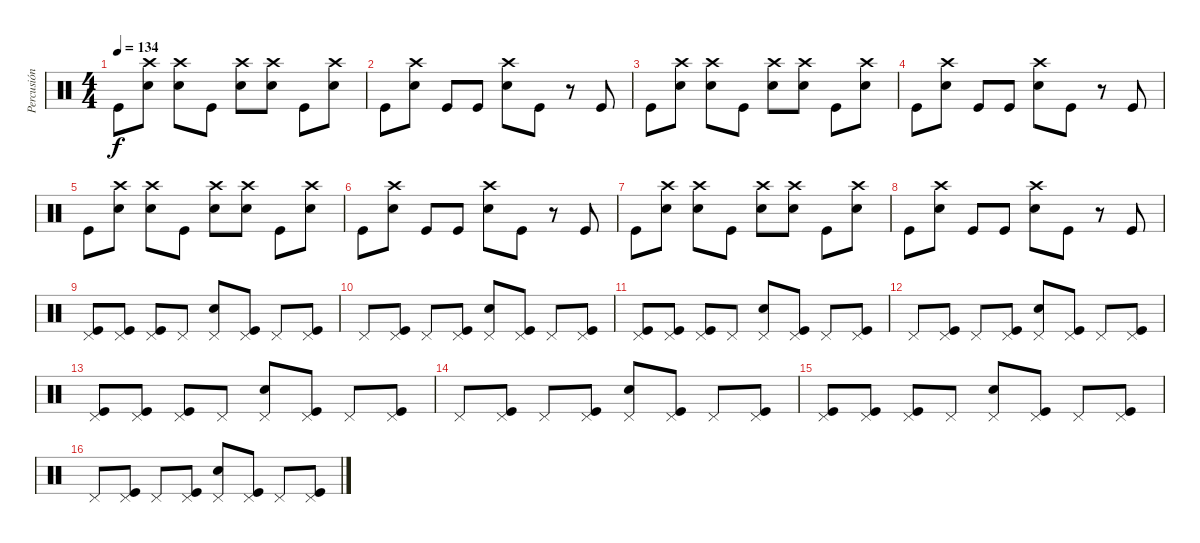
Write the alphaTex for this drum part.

\track ("Percusión" "Percusión") {instrument percussion}
\staff {score}
\articulation defaults
\ts (4 4)
\tempo 134
\clef neutral
\ks c "Kick (hit)".8{dy f}
("Crash high (hit)" "Snare (hit) 2").8 ("Crash high (hit)" "Snare (hit) 2").8 "Kick (hit)".8 ("Crash high (hit)" "Snare (hit) 2").8 ("Crash high (hit)" "Snare (hit) 2").8 "Kick (hit)".8 ("Crash high (hit)" "Snare (hit) 2").8 |
"Kick (hit)".8 ("Crash high (hit)" "Snare (hit) 2").8 "Kick (hit)".8 "Kick (hit)".8 ("Crash high (hit)" "Snare (hit) 2").8 "Kick (hit)".8 r.8 "Kick (hit)".8 |
"Kick (hit)".8 ("Crash high (hit)" "Snare (hit) 2").8 ("Crash high (hit)" "Snare (hit) 2").8 "Kick (hit)".8 ("Crash high (hit)" "Snare (hit) 2").8 ("Crash high (hit)" "Snare (hit) 2").8 "Kick (hit)".8 ("Crash high (hit)" "Snare (hit) 2").8 |
"Kick (hit)".8 ("Crash high (hit)" "Snare (hit) 2").8 "Kick (hit)".8 "Kick (hit)".8 ("Crash high (hit)" "Snare (hit) 2").8 "Kick (hit)".8 r.8 "Kick (hit)".8 |
"Kick (hit)".8 ("Crash high (hit)" "Snare (hit) 2").8 ("Crash high (hit)" "Snare (hit) 2").8 "Kick (hit)".8 ("Crash high (hit)" "Snare (hit) 2").8 ("Crash high (hit)" "Snare (hit) 2").8 "Kick (hit)".8 ("Crash high (hit)" "Snare (hit) 2").8 |
"Kick (hit)".8 ("Crash high (hit)" "Snare (hit) 2").8 "Kick (hit)".8 "Kick (hit)".8 ("Crash high (hit)" "Snare (hit) 2").8 "Kick (hit)".8 r.8 "Kick (hit)".8 |
"Kick (hit)".8 ("Crash high (hit)" "Snare (hit) 2").8 ("Crash high (hit)" "Snare (hit) 2").8 "Kick (hit)".8 ("Crash high (hit)" "Snare (hit) 2").8 ("Crash high (hit)" "Snare (hit) 2").8 "Kick (hit)".8 ("Crash high (hit)" "Snare (hit) 2").8 |
"Kick (hit)".8 ("Crash high (hit)" "Snare (hit) 2").8 "Kick (hit)".8 "Kick (hit)".8 ("Crash high (hit)" "Snare (hit) 2").8 "Kick (hit)".8 r.8 "Kick (hit)".8 |
("Pedal Hi-Hat (hit)" "Kick (hit)").8 ("Pedal Hi-Hat (hit)" "Kick (hit)").8 ("Pedal Hi-Hat (hit)" "Kick (hit)").8 "Pedal Hi-Hat (hit)".8 ("Pedal Hi-Hat (hit)" "Snare (hit) 2").8 ("Pedal Hi-Hat (hit)" "Kick (hit)").8 "Pedal Hi-Hat (hit)".8 ("Pedal Hi-Hat (hit)" "Kick (hit)").8 |
"Pedal Hi-Hat (hit)".8 ("Pedal Hi-Hat (hit)" "Kick (hit)").8 "Pedal Hi-Hat (hit)".8 ("Pedal Hi-Hat (hit)" "Kick (hit)").8 ("Pedal Hi-Hat (hit)" "Snare (hit) 2").8 ("Pedal Hi-Hat (hit)" "Kick (hit)").8 "Pedal Hi-Hat (hit)".8 ("Pedal Hi-Hat (hit)" "Kick (hit)").8 |
("Pedal Hi-Hat (hit)" "Kick (hit)").8 ("Pedal Hi-Hat (hit)" "Kick (hit)").8 ("Pedal Hi-Hat (hit)" "Kick (hit)").8 "Pedal Hi-Hat (hit)".8 ("Pedal Hi-Hat (hit)" "Snare (hit) 2").8 ("Pedal Hi-Hat (hit)" "Kick (hit)").8 "Pedal Hi-Hat (hit)".8 ("Pedal Hi-Hat (hit)" "Kick (hit)").8 |
"Pedal Hi-Hat (hit)".8 ("Pedal Hi-Hat (hit)" "Kick (hit)").8 "Pedal Hi-Hat (hit)".8 ("Pedal Hi-Hat (hit)" "Kick (hit)").8 ("Pedal Hi-Hat (hit)" "Snare (hit) 2").8 ("Pedal Hi-Hat (hit)" "Kick (hit)").8 "Pedal Hi-Hat (hit)".8 ("Pedal Hi-Hat (hit)" "Kick (hit)").8 |
("Pedal Hi-Hat (hit)" "Kick (hit)").8 ("Pedal Hi-Hat (hit)" "Kick (hit)").8 ("Pedal Hi-Hat (hit)" "Kick (hit)").8 "Pedal Hi-Hat (hit)".8 ("Pedal Hi-Hat (hit)" "Snare (hit) 2").8 ("Pedal Hi-Hat (hit)" "Kick (hit)").8 "Pedal Hi-Hat (hit)".8 ("Pedal Hi-Hat (hit)" "Kick (hit)").8 |
"Pedal Hi-Hat (hit)".8 ("Pedal Hi-Hat (hit)" "Kick (hit)").8 "Pedal Hi-Hat (hit)".8 ("Pedal Hi-Hat (hit)" "Kick (hit)").8 ("Pedal Hi-Hat (hit)" "Snare (hit) 2").8 ("Pedal Hi-Hat (hit)" "Kick (hit)").8 "Pedal Hi-Hat (hit)".8 ("Pedal Hi-Hat (hit)" "Kick (hit)").8 |
("Pedal Hi-Hat (hit)" "Kick (hit)").8 ("Pedal Hi-Hat (hit)" "Kick (hit)").8 ("Pedal Hi-Hat (hit)" "Kick (hit)").8 "Pedal Hi-Hat (hit)".8 ("Pedal Hi-Hat (hit)" "Snare (hit) 2").8 ("Pedal Hi-Hat (hit)" "Kick (hit)").8 "Pedal Hi-Hat (hit)".8 ("Pedal Hi-Hat (hit)" "Kick (hit)").8 |
"Pedal Hi-Hat (hit)".8 ("Pedal Hi-Hat (hit)" "Kick (hit)").8 "Pedal Hi-Hat (hit)".8 ("Pedal Hi-Hat (hit)" "Kick (hit)").8 ("Pedal Hi-Hat (hit)" "Snare (hit) 2").8 ("Pedal Hi-Hat (hit)" "Kick (hit)").8 "Pedal Hi-Hat (hit)".8 ("Pedal Hi-Hat (hit)" "Kick (hit)").8
